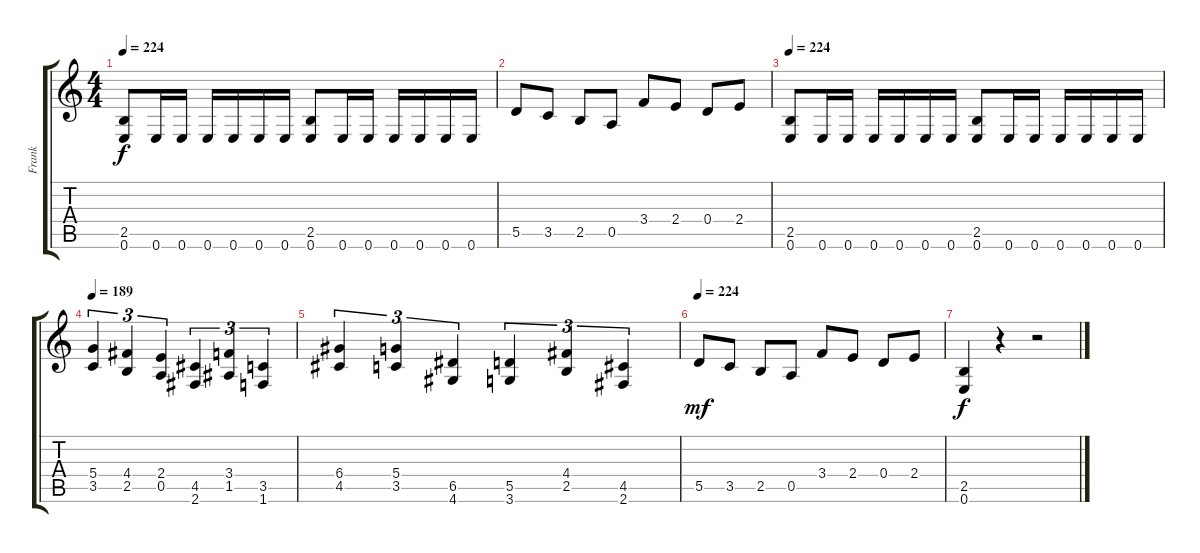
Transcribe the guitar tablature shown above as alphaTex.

\track ("Frank" "Frank") {instrument distortionguitar}
\staff {score tabs}
\tuning (E4 B3 G3 D3 A2 E2) {hide}
\ts (4 4)
\tempo 224
\clef g2
\ks c
(2.5 0.6).8{dy f} 0.6.16 0.6.16 0.6.16 0.6.16 0.6.16 0.6.16 (2.5 0.6).8 0.6.16 0.6.16 0.6.16 0.6.16 0.6.16 0.6.16 |
5.5.8 3.5.8 2.5.8 0.5.8 3.4.8 2.4.8 0.4.8 2.4.8 |
\tempo 224
(2.5 0.6).8 0.6.16 0.6.16 0.6.16 0.6.16 0.6.16 0.6.16 (2.5 0.6).8 0.6.16 0.6.16 0.6.16 0.6.16 0.6.16 0.6.16 |
\tempo 189
(5.4 3.5).4{tu (3 2)} (4.4 2.5).4{tu (3 2)} (2.4 0.5).4{tu (3 2)} (4.5 2.6).4{tu (3 2)} (3.4 1.5).4{tu (3 2)} (3.5 1.6).4{tu (3 2)} |
(6.4 4.5).4{tu (3 2)} (5.4 3.5).4{tu (3 2)} (6.5 4.6).4{tu (3 2)} (5.5 3.6).4{tu (3 2)} (4.4 2.5).4{tu (3 2)} (4.5 2.6).4{tu (3 2)} |
\tempo 224
5.5.8{dy mf} 3.5.8 2.5.8 0.5.8 3.4.8 2.4.8 0.4.8 2.4.8 |
(2.5 0.6).4{dy f} r.4 r.2
